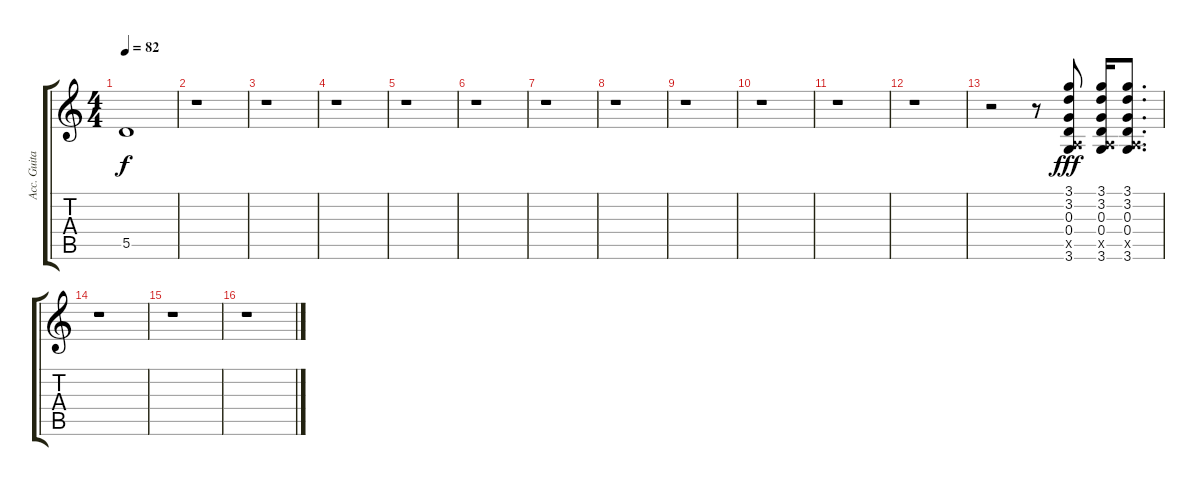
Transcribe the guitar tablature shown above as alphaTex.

\track ("Acc. Guitar 2" "Acc. Guita") {instrument acousticguitarsteel}
\staff {score tabs}
\tuning (E4 B3 G3 D3 A2 E2) {hide}
\ts (4 4)
\tempo 82
\clef g2
\ks c
5.5{t}.1{dy f} |
r.1 |
r.1 |
r.1 |
r.1 |
r.1 |
r.1 |
r.1 |
r.1 |
r.1 |
r.1 |
r.1 |
r.2 r.8 (3.1 3.2 0.3 0.4 0.5{x} 3.6).8{dy fff} (3.1 3.2 0.3 0.4 0.5{x} 3.6).16 (3.1 3.2 0.3 0.4 0.5{x} 3.6).8{d} |
r.1 |
r.1 |
r.1
